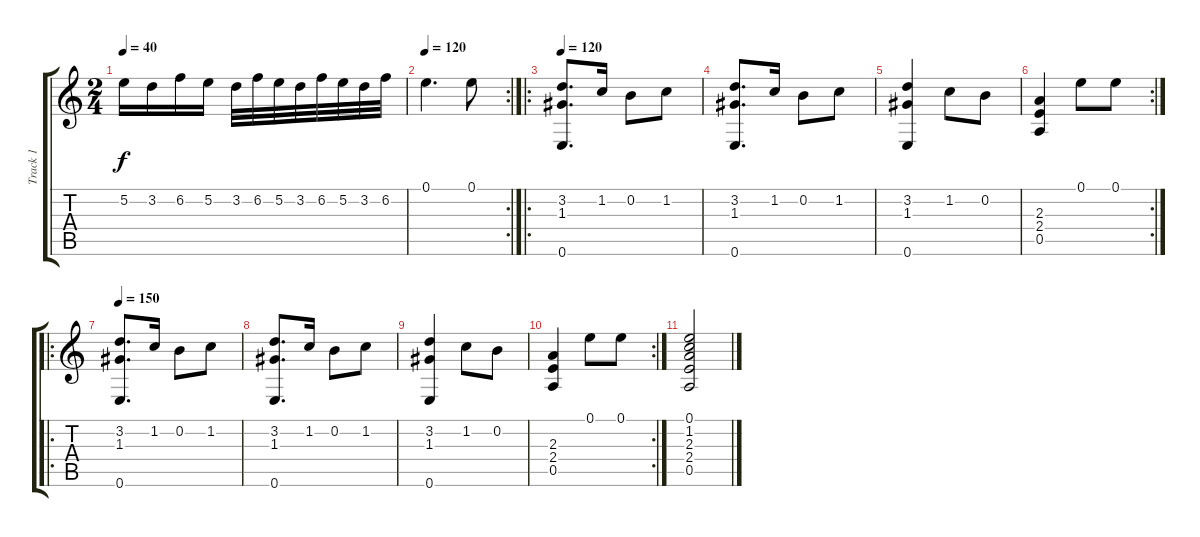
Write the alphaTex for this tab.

\track ("Track 1" "Track 1") {instrument acousticguitarnylon}
\staff {score tabs}
\tuning (E4 B3 G3 D3 A2 E2) {hide}
\ts (2 4)
\tempo 40
\clef g2
\ks c
5.2.16{dy f} 3.2.16 6.2.16 5.2.16 3.2.32 6.2.32 5.2.32 3.2.32 6.2.32 5.2.32 3.2.32 6.2.32 |
\rc 2
\tempo 120
0.1.4{d} 0.1.8 |
\ro
\tempo 120
(3.2 1.3 0.6).8{d} 1.2.16 0.2.8 1.2.8 |
(3.2 1.3 0.6).8{d} 1.2.16 0.2.8 1.2.8 |
(3.2 1.3 0.6).4 1.2.8 0.2.8 |
\rc 2
(2.3 2.4 0.5).4 0.1.8 0.1.8 |
\ro
\tempo 150
(3.2 1.3 0.6).8{d} 1.2.16 0.2.8 1.2.8 |
(3.2 1.3 0.6).8{d} 1.2.16 0.2.8 1.2.8 |
(3.2 1.3 0.6).4 1.2.8 0.2.8 |
\rc 2
(2.3 2.4 0.5).4 0.1.8 0.1.8 |
(0.1 1.2 2.3 2.4 0.5).2
